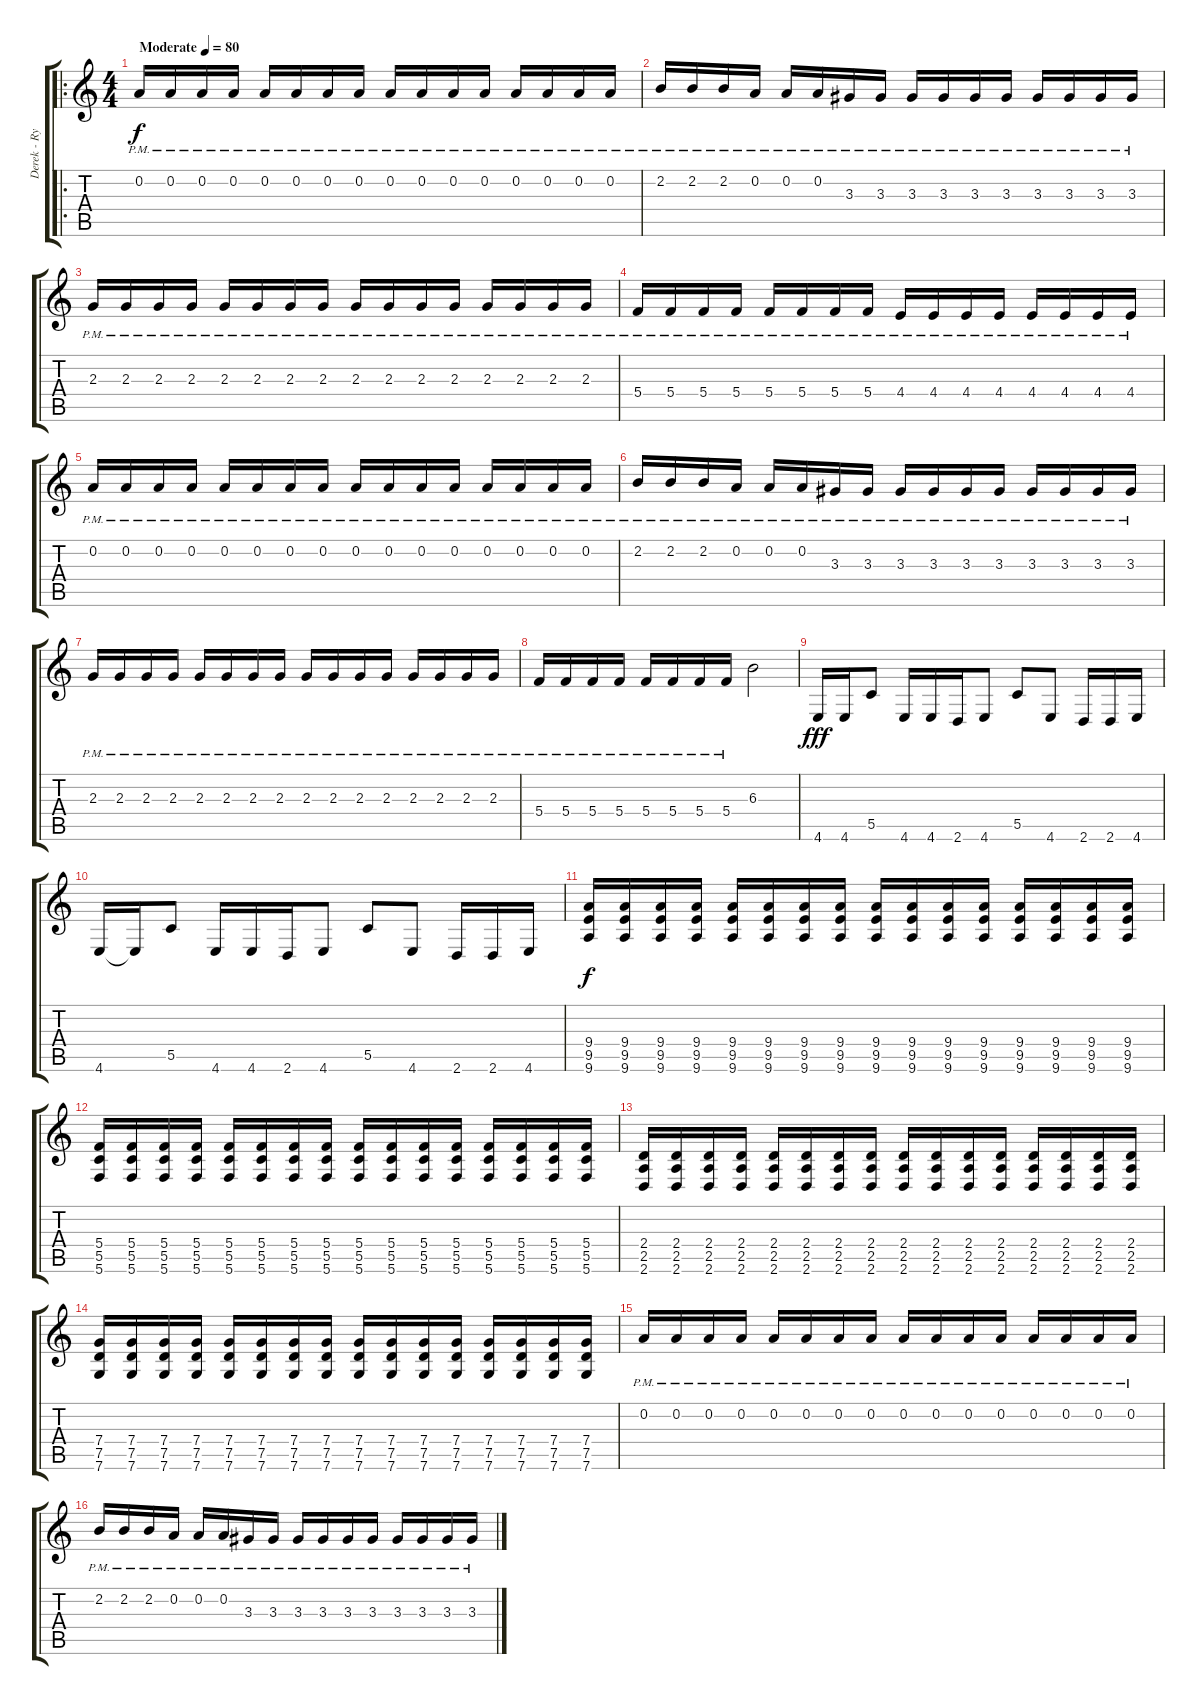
\track ("Derek - Rythm" "Derek - Ry") {instrument distortionguitar}
\staff {score tabs}
\tuning (D4 A3 F3 C3 G2 C2) {hide}
\ro
\ts (4 4)
\tempo (80 "Moderate")
\clef g2
\ks c
0.2{pm}.16{dy f instrument distortionguitar} 0.2{pm}.16 0.2{pm}.16 0.2{pm}.16 0.2{pm}.16 0.2{pm}.16 0.2{pm}.16 0.2{pm}.16 0.2{pm}.16 0.2{pm}.16 0.2{pm}.16 0.2{pm}.16 0.2{pm}.16 0.2{pm}.16 0.2{pm}.16 0.2{pm}.16 |
2.2{pm}.16 2.2{pm}.16 2.2{pm}.16 0.2{pm}.16 0.2{pm}.16 0.2{pm}.16 3.3{pm}.16 3.3{pm}.16 3.3{pm}.16 3.3{pm}.16 3.3{pm}.16 3.3{pm}.16 3.3{pm}.16 3.3{pm}.16 3.3{pm}.16 3.3{pm}.16 |
2.3{pm}.16 2.3{pm}.16 2.3{pm}.16 2.3{pm}.16 2.3{pm}.16 2.3{pm}.16 2.3{pm}.16 2.3{pm}.16 2.3{pm}.16 2.3{pm}.16 2.3{pm}.16 2.3{pm}.16 2.3{pm}.16 2.3{pm}.16 2.3{pm}.16 2.3{pm}.16 |
5.4{pm}.16 5.4{pm}.16 5.4{pm}.16 5.4{pm}.16 5.4{pm}.16 5.4{pm}.16 5.4{pm}.16 5.4{pm}.16 4.4{pm}.16 4.4{pm}.16 4.4{pm}.16 4.4{pm}.16 4.4{pm}.16 4.4{pm}.16 4.4{pm}.16 4.4{pm}.16 |
0.2{pm}.16 0.2{pm}.16 0.2{pm}.16 0.2{pm}.16 0.2{pm}.16 0.2{pm}.16 0.2{pm}.16 0.2{pm}.16 0.2{pm}.16 0.2{pm}.16 0.2{pm}.16 0.2{pm}.16 0.2{pm}.16 0.2{pm}.16 0.2{pm}.16 0.2{pm}.16 |
2.2{pm}.16 2.2{pm}.16 2.2{pm}.16 0.2{pm}.16 0.2{pm}.16 0.2{pm}.16 3.3{pm}.16 3.3{pm}.16 3.3{pm}.16 3.3{pm}.16 3.3{pm}.16 3.3{pm}.16 3.3{pm}.16 3.3{pm}.16 3.3{pm}.16 3.3{pm}.16 |
2.3{pm}.16 2.3{pm}.16 2.3{pm}.16 2.3{pm}.16 2.3{pm}.16 2.3{pm}.16 2.3{pm}.16 2.3{pm}.16 2.3{pm}.16 2.3{pm}.16 2.3{pm}.16 2.3{pm}.16 2.3{pm}.16 2.3{pm}.16 2.3{pm}.16 2.3{pm}.16 |
5.4{pm}.16 5.4{pm}.16 5.4{pm}.16 5.4{pm}.16 5.4{pm}.16 5.4{pm}.16 5.4{pm}.16 5.4{pm}.16 6.3.2 |
4.6.16{dy fff} 4.6.16 5.5.8 4.6.16 4.6.16 2.6.16 4.6.8 5.5.8 4.6.8 2.6.16 2.6.16 4.6.16 |
4.6.16 4.6{t}.16 5.5.8 4.6.16 4.6.16 2.6.16 4.6.8 5.5.8 4.6.8 2.6.16 2.6.16 4.6.16 |
(9.4 9.5 9.6).16{dy f} (9.4 9.5 9.6).16 (9.4 9.5 9.6).16 (9.4 9.5 9.6).16 (9.4 9.5 9.6).16 (9.4 9.5 9.6).16 (9.4 9.5 9.6).16 (9.4 9.5 9.6).16 (9.4 9.5 9.6).16 (9.4 9.5 9.6).16 (9.4 9.5 9.6).16 (9.4 9.5 9.6).16 (9.4 9.5 9.6).16 (9.4 9.5 9.6).16 (9.4 9.5 9.6).16 (9.4 9.5 9.6).16 |
(5.4 5.5 5.6).16 (5.4 5.5 5.6).16 (5.4 5.5 5.6).16 (5.4 5.5 5.6).16 (5.4 5.5 5.6).16 (5.4 5.5 5.6).16 (5.4 5.5 5.6).16 (5.4 5.5 5.6).16 (5.4 5.5 5.6).16 (5.4 5.5 5.6).16 (5.4 5.5 5.6).16 (5.4 5.5 5.6).16 (5.4 5.5 5.6).16 (5.4 5.5 5.6).16 (5.4 5.5 5.6).16 (5.4 5.5 5.6).16 |
(2.4 2.5 2.6).16 (2.4 2.5 2.6).16 (2.4 2.5 2.6).16 (2.4 2.5 2.6).16 (2.4 2.5 2.6).16 (2.4 2.5 2.6).16 (2.4 2.5 2.6).16 (2.4 2.5 2.6).16 (2.4 2.5 2.6).16 (2.4 2.5 2.6).16 (2.4 2.5 2.6).16 (2.4 2.5 2.6).16 (2.4 2.5 2.6).16 (2.4 2.5 2.6).16 (2.4 2.5 2.6).16 (2.4 2.5 2.6).16 |
(7.4 7.5 7.6).16 (7.4 7.5 7.6).16 (7.4 7.5 7.6).16 (7.4 7.5 7.6).16 (7.4 7.5 7.6).16 (7.4 7.5 7.6).16 (7.4 7.5 7.6).16 (7.4 7.5 7.6).16 (7.4 7.5 7.6).16 (7.4 7.5 7.6).16 (7.4 7.5 7.6).16 (7.4 7.5 7.6).16 (7.4 7.5 7.6).16 (7.4 7.5 7.6).16 (7.4 7.5 7.6).16 (7.4 7.5 7.6).16 |
0.2{pm}.16 0.2{pm}.16 0.2{pm}.16 0.2{pm}.16 0.2{pm}.16 0.2{pm}.16 0.2{pm}.16 0.2{pm}.16 0.2{pm}.16 0.2{pm}.16 0.2{pm}.16 0.2{pm}.16 0.2{pm}.16 0.2{pm}.16 0.2{pm}.16 0.2{pm}.16 |
2.2{pm}.16 2.2{pm}.16 2.2{pm}.16 0.2{pm}.16 0.2{pm}.16 0.2{pm}.16 3.3{pm}.16 3.3{pm}.16 3.3{pm}.16 3.3{pm}.16 3.3{pm}.16 3.3{pm}.16 3.3{pm}.16 3.3{pm}.16 3.3{pm}.16 3.3{pm}.16
